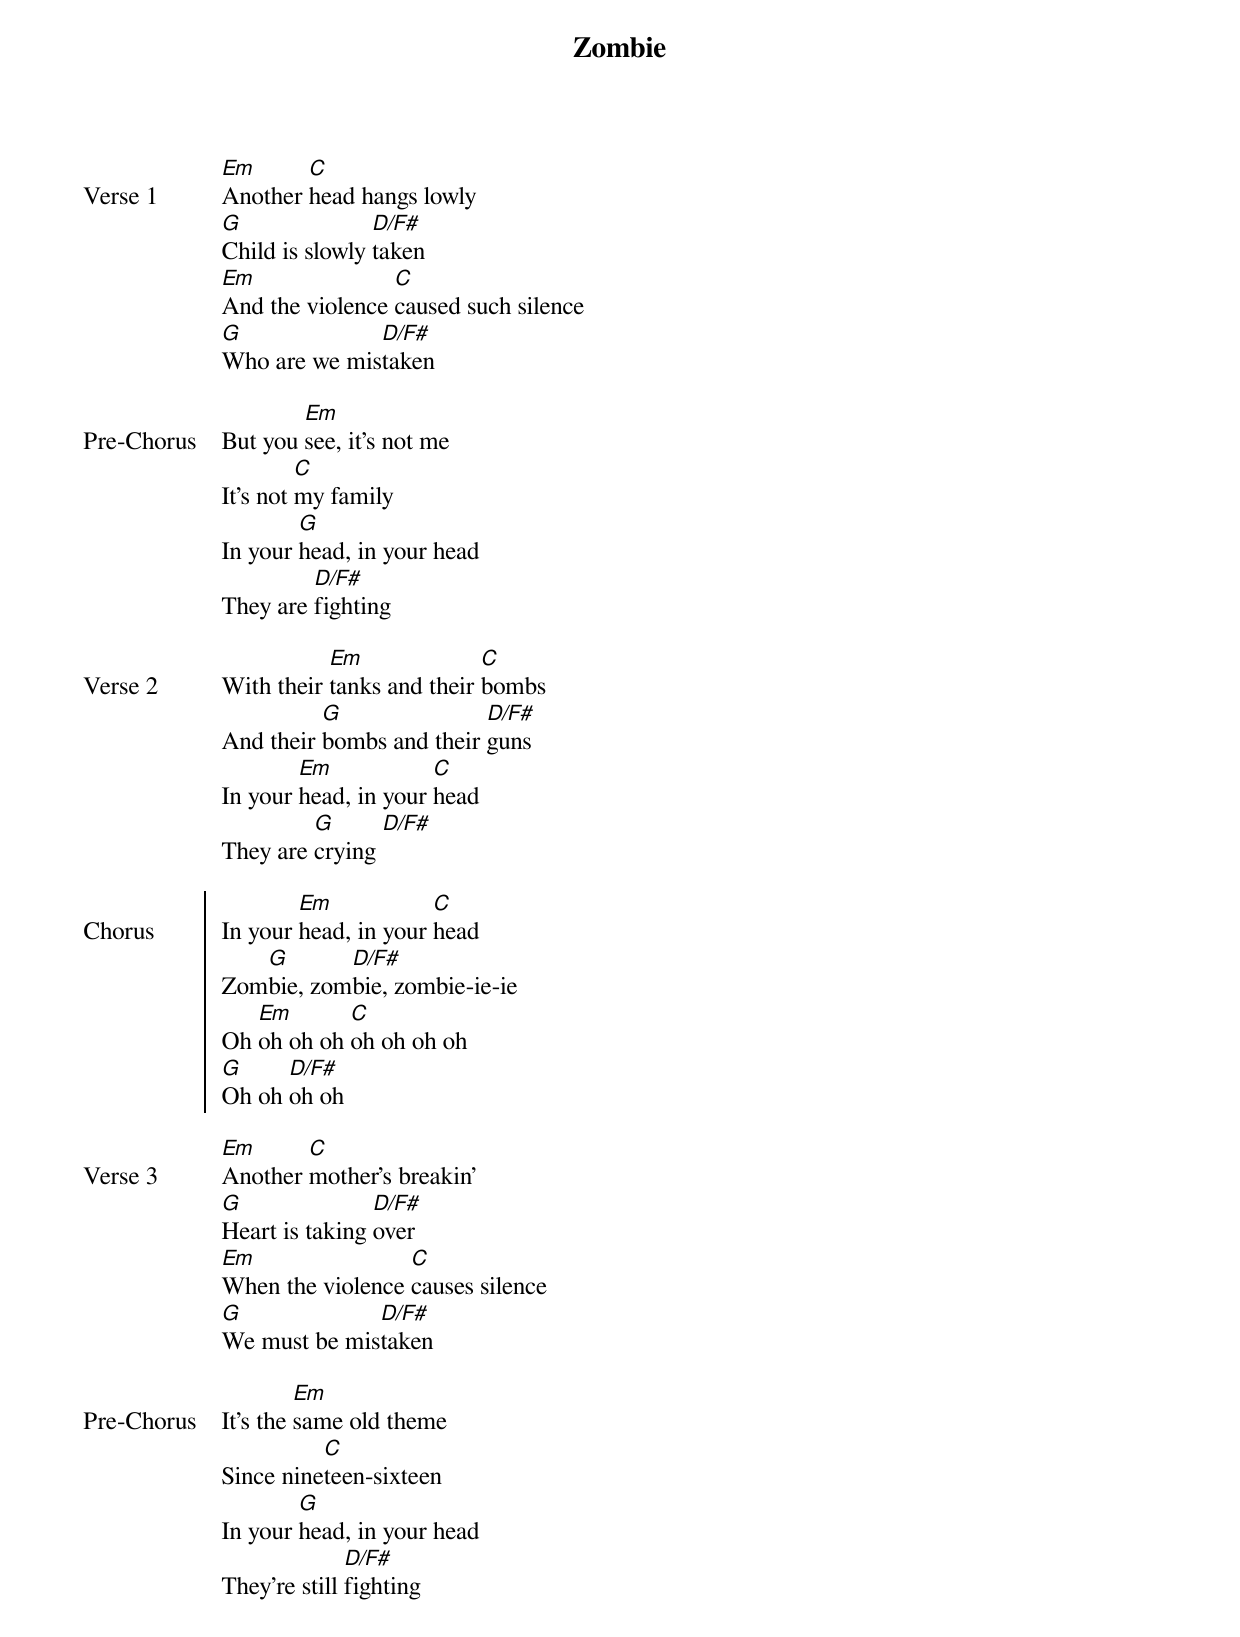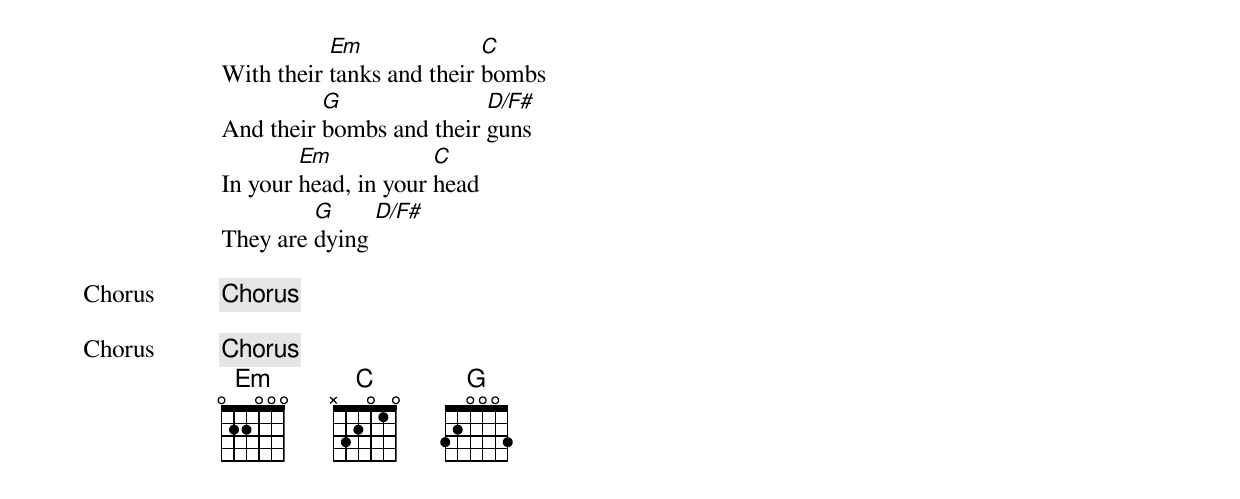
{title: Zombie}
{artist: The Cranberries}
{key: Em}
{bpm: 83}
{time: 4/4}
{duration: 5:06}
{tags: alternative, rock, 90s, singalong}
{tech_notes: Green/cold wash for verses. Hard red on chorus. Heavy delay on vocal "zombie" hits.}

{start_of_verse: Verse 1}
[Em]Another [C]head hangs lowly
[G]Child is slowly [D/F#]taken
[Em]And the violence [C]caused such silence
[G]Who are we mis[D/F#]taken
{end_of_verse}

{start_of_verse: Pre-Chorus}
But you [Em]see, it's not me
It's not [C]my family
In your [G]head, in your head
They are [D/F#]fighting
{end_of_verse}

{start_of_verse: Verse 2}
With their [Em]tanks and their [C]bombs
And their [G]bombs and their [D/F#]guns
In your [Em]head, in your [C]head
They are [G]crying [D/F#]
{end_of_verse}

{start_of_chorus: Chorus}
In your [Em]head, in your [C]head
Zom[G]bie, zom[D/F#]bie, zombie-ie-ie
Oh [Em]oh oh oh [C]oh oh oh oh
[G]Oh oh [D/F#]oh oh
{end_of_chorus}

{start_of_verse: Verse 3}
[Em]Another [C]mother's breakin'
[G]Heart is taking [D/F#]over
[Em]When the violence [C]causes silence
[G]We must be mis[D/F#]taken
{end_of_verse}

{start_of_verse: Pre-Chorus}
It's the [Em]same old theme
Since nine[C]teen-sixteen
In your [G]head, in your head
They're still [D/F#]fighting
{end_of_verse}

{start_of_verse}
With their [Em]tanks and their [C]bombs
And their [G]bombs and their [D/F#]guns
In your [Em]head, in your [C]head
They are [G]dying [D/F#]
{end_of_verse}

{chorus}

{chorus}
